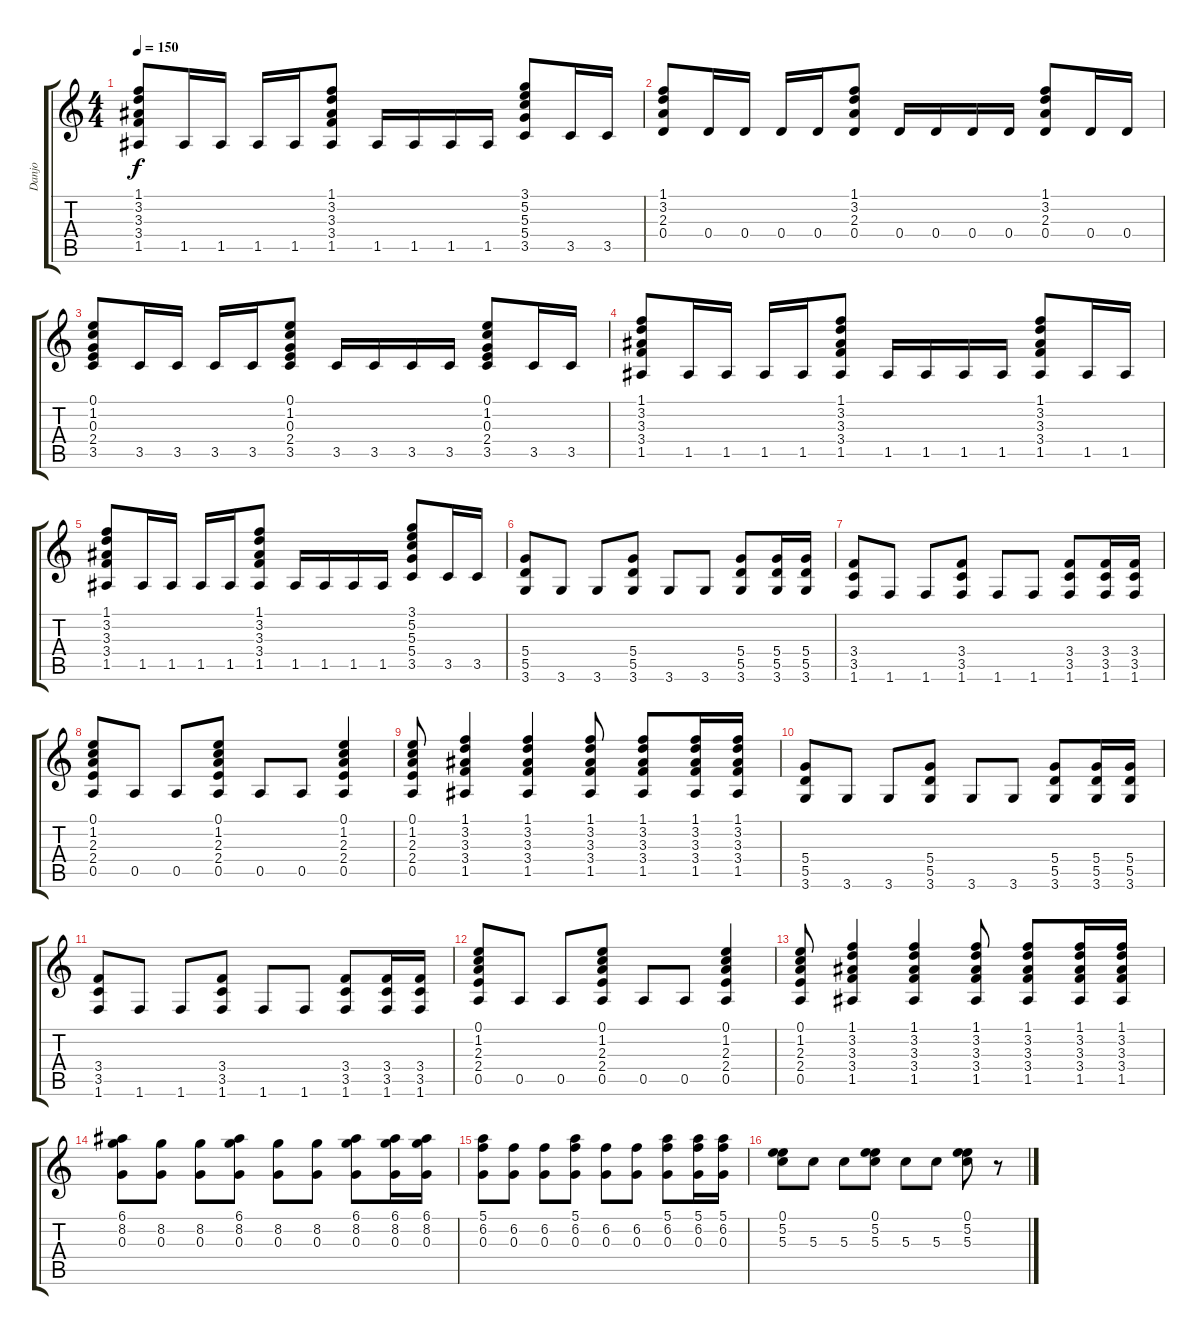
\track ("Danjo" "Danjo") {instrument acousticguitarnylon}
\staff {score tabs}
\tuning (E4 B3 G3 D3 A2 E2) {hide}
\ts (4 4)
\tempo 150
\clef g2
\ks c
(1.1 3.2 3.3 3.4 1.5).8{dy f} 1.5.16 1.5.16 1.5.16 1.5.16 (1.1 3.2 3.3 3.4 1.5).8 1.5.16 1.5.16 1.5.16 1.5.16 (3.1 5.2 5.3 5.4 3.5).8 3.5.16 3.5.16 |
(1.1 3.2 2.3 0.4).8 0.4.16 0.4.16 0.4.16 0.4.16 (1.1 3.2 2.3 0.4).8 0.4.16 0.4.16 0.4.16 0.4.16 (1.1 3.2 2.3 0.4).8 0.4.16 0.4.16 |
(0.1 1.2 0.3 2.4 3.5).8 3.5.16 3.5.16 3.5.16 3.5.16 (0.1 1.2 0.3 2.4 3.5).8 3.5.16 3.5.16 3.5.16 3.5.16 (0.1 1.2 0.3 2.4 3.5).8 3.5.16 3.5.16 |
(1.1 3.2 3.3 3.4 1.5).8 1.5.16 1.5.16 1.5.16 1.5.16 (1.1 3.2 3.3 3.4 1.5).8 1.5.16 1.5.16 1.5.16 1.5.16 (1.1 3.2 3.3 3.4 1.5).8 1.5.16 1.5.16 |
(1.1 3.2 3.3 3.4 1.5).8 1.5.16 1.5.16 1.5.16 1.5.16 (1.1 3.2 3.3 3.4 1.5).8 1.5.16 1.5.16 1.5.16 1.5.16 (3.1 5.2 5.3 5.4 3.5).8 3.5.16 3.5.16 |
(5.4 5.5 3.6).8 3.6.8 3.6.8 (5.4 5.5 3.6).8 3.6.8 3.6.8 (5.4 5.5 3.6).8 (5.4 5.5 3.6).16 (5.4 5.5 3.6).16 |
(3.4 3.5 1.6).8 1.6.8 1.6.8 (3.4 3.5 1.6).8 1.6.8 1.6.8 (3.4 3.5 1.6).8 (3.4 3.5 1.6).16 (3.4 3.5 1.6).16 |
(0.1 1.2 2.3 2.4 0.5).8 0.5.8 0.5.8 (0.1 1.2 2.3 2.4 0.5).8 0.5.8 0.5.8 (0.1 1.2 2.3 2.4 0.5).4 |
(0.1 1.2 2.3 2.4 0.5).8 (1.1 3.2 3.3 3.4 1.5).4 (1.1 3.2 3.3 3.4 1.5).4 (1.1 3.2 3.3 3.4 1.5).8 (1.1 3.2 3.3 3.4 1.5).8 (1.1 3.2 3.3 3.4 1.5).16 (1.1 3.2 3.3 3.4 1.5).16 |
(5.4 5.5 3.6).8 3.6.8 3.6.8 (5.4 5.5 3.6).8 3.6.8 3.6.8 (5.4 5.5 3.6).8 (5.4 5.5 3.6).16 (5.4 5.5 3.6).16 |
(3.4 3.5 1.6).8 1.6.8 1.6.8 (3.4 3.5 1.6).8 1.6.8 1.6.8 (3.4 3.5 1.6).8 (3.4 3.5 1.6).16 (3.4 3.5 1.6).16 |
(0.1 1.2 2.3 2.4 0.5).8 0.5.8 0.5.8 (0.1 1.2 2.3 2.4 0.5).8 0.5.8 0.5.8 (0.1 1.2 2.3 2.4 0.5).4 |
(0.1 1.2 2.3 2.4 0.5).8 (1.1 3.2 3.3 3.4 1.5).4 (1.1 3.2 3.3 3.4 1.5).4 (1.1 3.2 3.3 3.4 1.5).8 (1.1 3.2 3.3 3.4 1.5).8 (1.1 3.2 3.3 3.4 1.5).16 (1.1 3.2 3.3 3.4 1.5).16 |
(6.1 8.2 0.3).8 (8.2 0.3).8 (8.2 0.3).8 (6.1 8.2 0.3).8 (8.2 0.3).8 (8.2 0.3).8 (6.1 8.2 0.3).8 (6.1 8.2 0.3).16 (6.1 8.2 0.3).16 |
(5.1 6.2 0.3).8 (6.2 0.3).8 (6.2 0.3).8 (5.1 6.2 0.3).8 (6.2 0.3).8 (6.2 0.3).8 (5.1 6.2 0.3).8 (5.1 6.2 0.3).16 (5.1 6.2 0.3).16 |
(0.1 5.2 5.3).8 5.3.8 5.3.8 (0.1 5.2 5.3).8 5.3.8 5.3.8 (0.1 5.2 5.3).8 r.8
